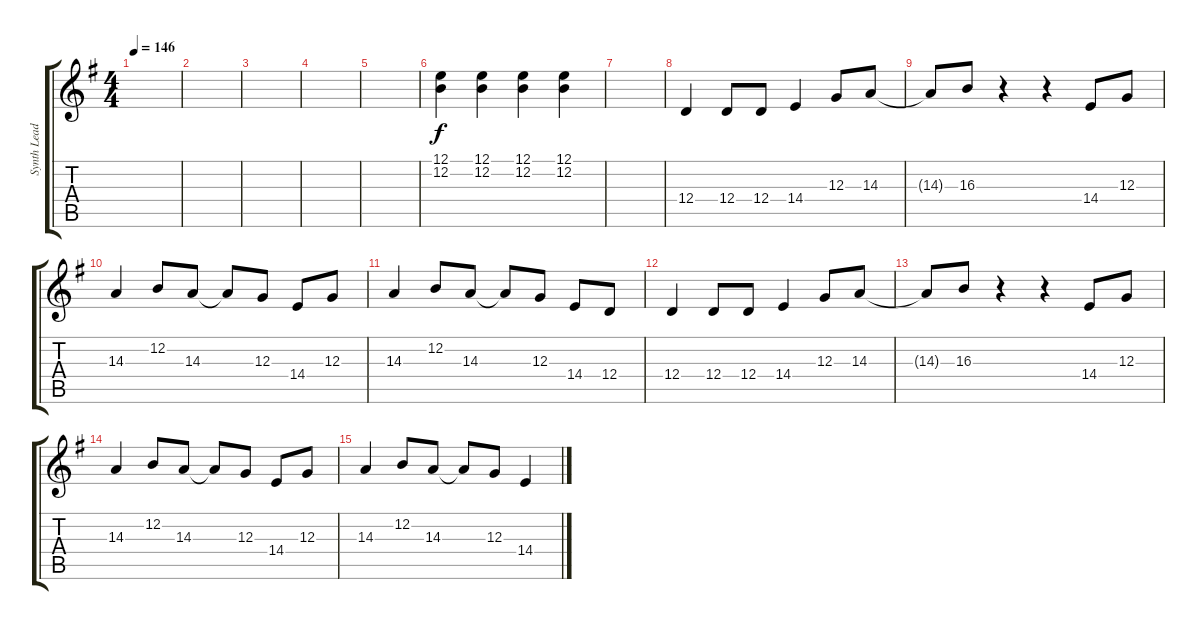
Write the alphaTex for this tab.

\track ("Synth Lead" "Synth Lead") {instrument lead5charang}
\staff {score tabs}
\tuning (E4 B3 G3 D3 A2 E2) {hide}
\ts (4 4)
\tempo 146
\clef g2
\ks g
|
|
|
|
|
(12.1 12.2).4 (12.1 12.2).4 (12.1 12.2).4 (12.1 12.2).4 |
|
12.4.4 12.4.8 12.4.8 14.4.4 12.3.8 14.3.8 |
14.3{t}.8 16.3.8 r.4 r.4 14.4.8 12.3.8 |
14.3.4 12.2.8 14.3.8 14.3{t}.8 12.3.8 14.4.8 12.3.8 |
14.3.4 12.2.8 14.3.8 14.3{t}.8 12.3.8 14.4.8 12.4.8 |
12.4.4 12.4.8 12.4.8 14.4.4 12.3.8 14.3.8 |
14.3{t}.8 16.3.8 r.4 r.4 14.4.8 12.3.8 |
14.3.4 12.2.8 14.3.8 14.3{t}.8 12.3.8 14.4.8 12.3.8 |
14.3.4 12.2.8 14.3.8 14.3{t}.8 12.3.8 14.4.4
